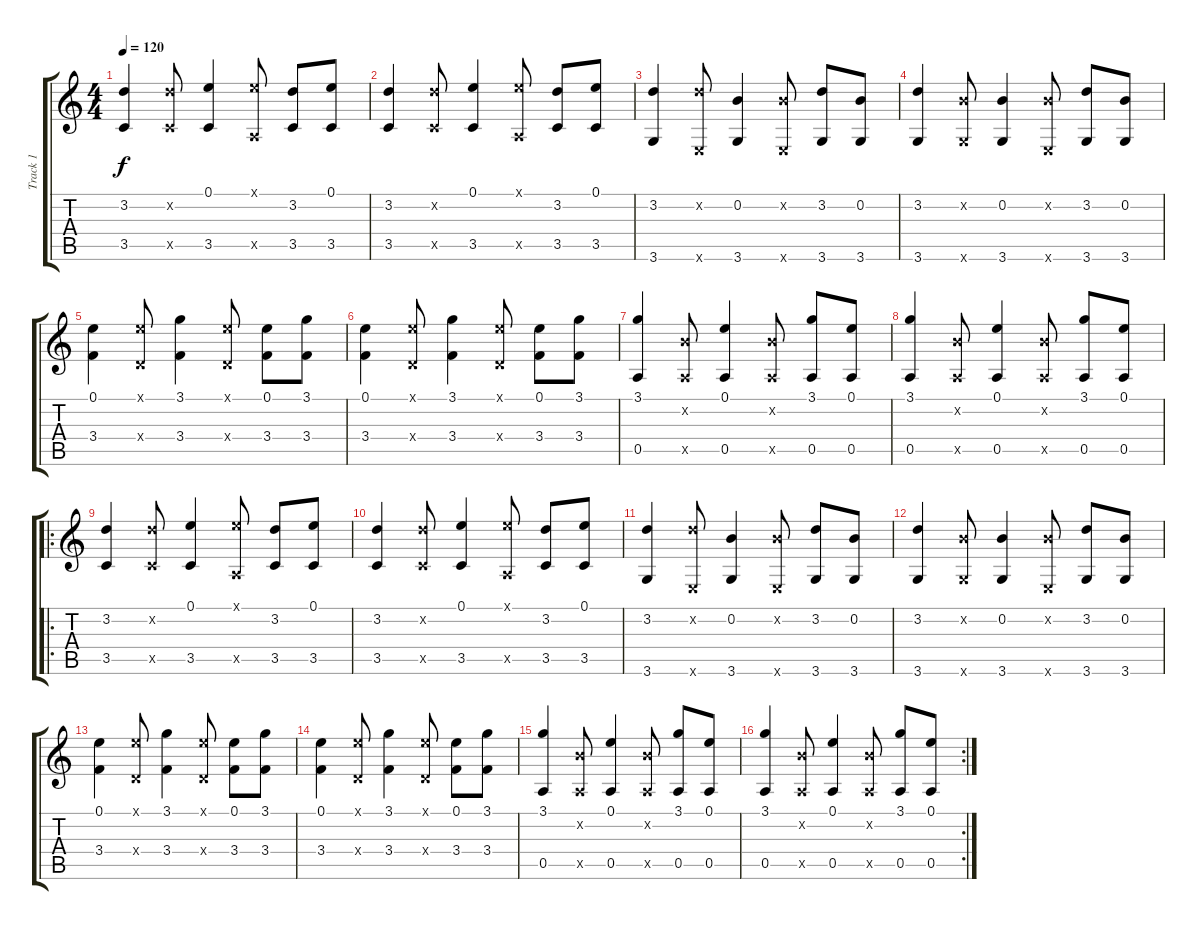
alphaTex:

\track ("Track 1" "Track 1") {instrument acousticguitarsteel}
\staff {score tabs}
\tuning (E4 B3 G3 D3 A2 E2) {hide}
\ts (4 4)
\tempo 120
\clef g2
\ks c
(3.2 3.5).4{dy f} (3.2{x} 3.5{x}).8 (0.1 3.5).4 (0.1{x} 0.5{x}).8 (3.2 3.5).8 (0.1 3.5).8 |
(3.2 3.5).4 (3.2{x} 3.5{x}).8 (0.1 3.5).4 (0.1{x} 0.5{x}).8 (3.2 3.5).8 (0.1 3.5).8 |
(3.2 3.6).4 (3.2{x} 0.6{x}).8 (0.2 3.6).4 (0.2{x} 0.6{x}).8 (3.2 3.6).8 (0.2 3.6).8 |
(3.2 3.6).4 (0.2{x} 3.6{x}).8 (0.2 3.6).4 (0.2{x} 0.6{x}).8 (3.2 3.6).8 (0.2 3.6).8 |
(0.1 3.4).4 (0.1{x} 0.4{x}).8 (3.1 3.4).4 (0.1{x} 0.4{x}).8 (0.1 3.4).8 (3.1 3.4).8 |
(0.1 3.4).4 (0.1{x} 0.4{x}).8 (3.1 3.4).4 (0.1{x} 0.4{x}).8 (0.1 3.4).8 (3.1 3.4).8 |
(3.1 0.5).4 (0.2{x} 0.5{x}).8 (0.1 0.5).4 (0.2{x} 0.5{x}).8 (3.1 0.5).8 (0.1 0.5).8 |
(3.1 0.5).4 (0.2{x} 0.5{x}).8 (0.1 0.5).4 (0.2{x} 0.5{x}).8 (3.1 0.5).8 (0.1 0.5).8 |
\ro
(3.2 3.5).4 (3.2{x} 3.5{x}).8 (0.1 3.5).4 (0.1{x} 0.5{x}).8 (3.2 3.5).8 (0.1 3.5).8 |
(3.2 3.5).4 (3.2{x} 3.5{x}).8 (0.1 3.5).4 (0.1{x} 0.5{x}).8 (3.2 3.5).8 (0.1 3.5).8 |
(3.2 3.6).4 (3.2{x} 0.6{x}).8 (0.2 3.6).4 (0.2{x} 0.6{x}).8 (3.2 3.6).8 (0.2 3.6).8 |
(3.2 3.6).4 (0.2{x} 3.6{x}).8 (0.2 3.6).4 (0.2{x} 0.6{x}).8 (3.2 3.6).8 (0.2 3.6).8 |
(0.1 3.4).4 (0.1{x} 0.4{x}).8 (3.1 3.4).4 (0.1{x} 0.4{x}).8 (0.1 3.4).8 (3.1 3.4).8 |
(0.1 3.4).4 (0.1{x} 0.4{x}).8 (3.1 3.4).4 (0.1{x} 0.4{x}).8 (0.1 3.4).8 (3.1 3.4).8 |
(3.1 0.5).4 (0.2{x} 0.5{x}).8 (0.1 0.5).4 (0.2{x} 0.5{x}).8 (3.1 0.5).8 (0.1 0.5).8 |
\rc 2
(3.1 0.5).4 (0.2{x} 0.5{x}).8 (0.1 0.5).4 (0.2{x} 0.5{x}).8 (3.1 0.5).8 (0.1 0.5).8
